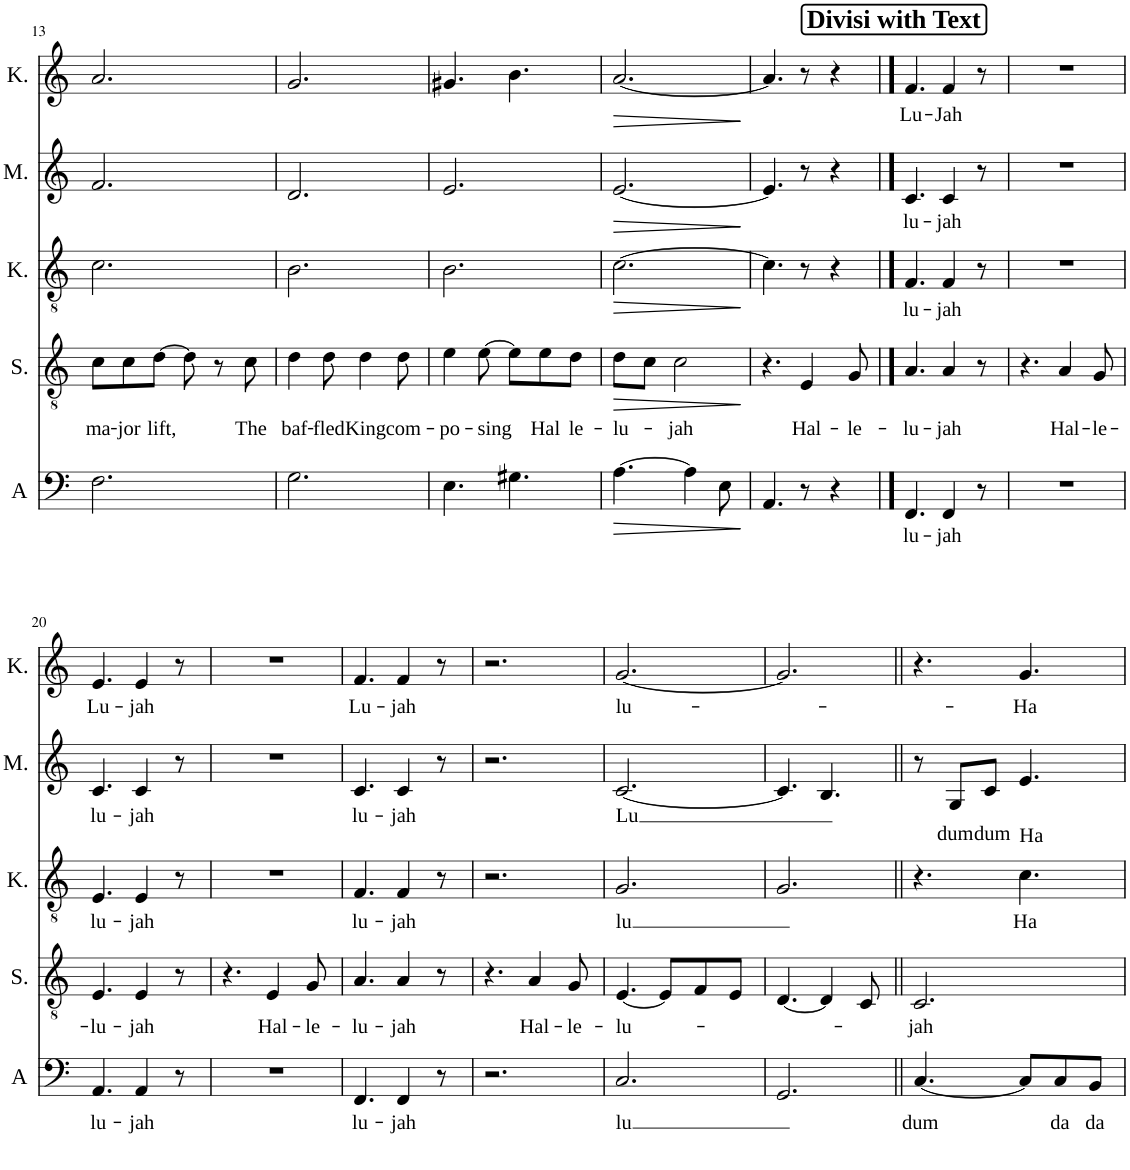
**kern	**text	**dynam	**kern	**text	**dynam	**kern	**text	**dynam	**kern	**text	**dynam	**kern	**text	**dynam
*part5	*part5	*part5	*part4	*part4	*part4	*part3	*part3	*part3	*part2	*part2	*part2	*part1	*part1	*part1
*staff5	*staff5	*staff5	*staff4	*staff4	*staff4	*staff3	*staff3	*staff3	*staff2	*staff2	*staff2	*staff1	*staff1	*staff1
*I"Avi	*	*	*I"Scott	*	*	*I"Kevin	*	*	*I"Mitch	*	*	*I"Kirstie	*	*
*I'A	*	*	*I'S.	*	*	*I'K.	*	*	*I'M.	*	*	*I'K.	*	*
!!LO:PB:g=z
*clefF4	*	*	*clefGv2	*	*	*clefGv2	*	*	*clefG2	*	*	*clefG2	*	*
*k[]	*	*	*k[]	*	*	*k[]	*	*	*k[]	*	*	*k[]	*	*
*M6/8	*	*	*M6/8	*	*	*M6/8	*	*	*M6/8	*	*	*M6/8	*	*
=13	=13	=13	=13	=13	=13	=13	=13	=13	=13	=13	=13	=13	=13	=13
!	!	!	!	!LO:LY:b	!	!	!	!	!	!	!	!	!	!
2.F\	.	.	8c\L	ma-	.	2.c\	.	.	2.f/	.	.	2.a/	.	.
!	!	!	!	!LO:LY:b	!	!	!	!	!	!	!	!	!	!
.	.	.	8c\	-jor	.	.	.	.	.	.	.	.	.	.
!	!	!	!	!LO:LY:b	!	!	!	!	!	!	!	!	!	!
.	.	.	[8d\J	lift,	.	.	.	.	.	.	.	.	.	.
.	.	.	8d\]	.	.	.	.	.	.	.	.	.	.	.
.	.	.	8r	.	.	.	.	.	.	.	.	.	.	.
!	!	!	!	!LO:LY:b	!	!	!	!	!	!	!	!	!	!
.	.	.	8c\	The	.	.	.	.	.	.	.	.	.	.
=14	=14	=14	=14	=14	=14	=14	=14	=14	=14	=14	=14	=14	=14	=14
!	!	!	!	!LO:LY:b	!	!	!	!	!	!	!	!	!	!
2.G\	.	.	4d\	baf-	.	2.B\	.	.	2.d/	.	.	2.g/	.	.
!	!	!	!	!LO:LY:b	!	!	!	!	!	!	!	!	!	!
.	.	.	8d\	-fled	.	.	.	.	.	.	.	.	.	.
!	!	!	!	!LO:LY:b	!	!	!	!	!	!	!	!	!	!
.	.	.	4d\	King	.	.	.	.	.	.	.	.	.	.
!	!	!	!	!LO:LY:b	!	!	!	!	!	!	!	!	!	!
.	.	.	8d\	com-	.	.	.	.	.	.	.	.	.	.
=15	=15	=15	=15	=15	=15	=15	=15	=15	=15	=15	=15	=15	=15	=15
!	!	!	!	!LO:LY:b	!	!	!	!	!	!	!	!	!	!
4.E\	.	.	4e\	-po-	.	2.B\	.	.	2.e/	.	.	4.g#X/	.	.
!	!	!	!	!LO:LY:b	!	!	!	!	!	!	!	!	!	!
.	.	.	[8e\	-sing	.	.	.	.	.	.	.	.	.	.
4.G#X\	.	.	8e\L]	.	.	.	.	.	.	.	.	4.b\	.	.
!	!	!	!	!LO:LY:b	!	!	!	!	!	!	!	!	!	!
.	.	.	8e\	Hal	.	.	.	.	.	.	.	.	.	.
!	!	!	!	!LO:LY:b	!	!	!	!	!	!	!	!	!	!
.	.	.	8d\J	-le-	.	.	.	.	.	.	.	.	.	.
=16	=16	=16	=16	=16	=16	=16	=16	=16	=16	=16	=16	=16	=16	=16
!	!	!LO:HP:b	!	!LO:LY:b	!LO:HP:b	!	!	!LO:HP:b	!	!	!LO:HP:b	!	!	!LO:HP:b
[4.A\	.	>	8d\L	-lu-	>	[2.c\	.	>	[2.e/	.	>	[2.a/	.	>
.	.	.	8c\J	.	.	.	.	.	.	.	.	.	.	.
!	!	!	!	!LO:LY:b	!	!	!	!	!	!	!	!	!	!
.	.	.	2c\	-jah	.	.	.	.	.	.	.	.	.	.
4A\]	.	.	.	.	.	.	.	.	.	.	.	.	.	.
8E\	.	.	.	.	.	.	.	.	.	.	.	.	.	.
.	.	]	.	.	]	.	.	]	.	.	]	.	.	]
=17	=17	=17	=17	=17	=17	=17	=17	=17	=17	=17	=17	=17	=17	=17
4.AA/	.	.	4.r	.	.	4.c\]	.	.	4.e/]	.	.	4.a/]	.	.
!	!	!	!	!LO:LY:b	!	!	!	!	!	!	!	!	!	!
8r	.	.	4E/	Hal-	.	8r	.	.	8r	.	.	8r	.	.
4r	.	.	.	.	.	4r	.	.	4r	.	.	4r	.	.
!	!	!	!	!LO:LY:b	!	!	!	!	!	!	!	!	!	!
.	.	.	8G/	-le-	.	.	.	.	.	.	.	.	.	.
!!LO:REH:place=s1:a:B:cj:fs=14:t=Divisi with Text
==18	==18	==18	==18	==18	==18	==18	==18	==18	==18	==18	==18	==18	==18	==18
!	!LO:LY:b	!	!	!LO:LY:b	!	!	!LO:LY:b	!	!	!LO:LY:b	!	!	!LO:LY:b	!
4.FF/	lu-	.	4.A/	-lu-	.	4.F/	lu-	.	4.c/	lu-	.	4.f/	Lu-	.
!	!LO:LY:b	!	!	!LO:LY:b	!	!	!LO:LY:b	!	!	!LO:LY:b	!	!	!LO:LY:b	!
4FF/	-jah	.	4A/	-jah	.	4F/	-jah	.	4c/	-jah	.	4f/	-Jah	.
8r	.	.	8r	.	.	8r	.	.	8r	.	.	8r	.	.
=19	=19	=19	=19	=19	=19	=19	=19	=19	=19	=19	=19	=19	=19	=19
2.r	.	.	4.r	.	.	2.r	.	.	2.r	.	.	2.r	.	.
!	!	!	!	!LO:LY:b	!	!	!	!	!	!	!	!	!	!
.	.	.	4A/	Hal-	.	.	.	.	.	.	.	.	.	.
!	!	!	!	!LO:LY:b	!	!	!	!	!	!	!	!	!	!
.	.	.	8G/	-le-	.	.	.	.	.	.	.	.	.	.
!!LO:LB:g=z
=20	=20	=20	=20	=20	=20	=20	=20	=20	=20	=20	=20	=20	=20	=20
!	!LO:LY:b	!	!	!LO:LY:b	!	!	!LO:LY:b	!	!	!LO:LY:b	!	!	!LO:LY:b	!
4.AA/	lu-	.	4.E/	-lu-	.	4.E/	lu-	.	4.c/	lu-	.	4.e/	Lu-	.
!	!LO:LY:b	!	!	!LO:LY:b	!	!	!LO:LY:b	!	!	!LO:LY:b	!	!	!LO:LY:b	!
4AA/	-jah	.	4E/	-jah	.	4E/	-jah	.	4c/	-jah	.	4e/	-jah	.
8r	.	.	8r	.	.	8r	.	.	8r	.	.	8r	.	.
=21	=21	=21	=21	=21	=21	=21	=21	=21	=21	=21	=21	=21	=21	=21
2.r	.	.	4.r	.	.	2.r	.	.	2.r	.	.	2.r	.	.
!	!	!	!	!LO:LY:b	!	!	!	!	!	!	!	!	!	!
.	.	.	4E/	Hal-	.	.	.	.	.	.	.	.	.	.
!	!	!	!	!LO:LY:b	!	!	!	!	!	!	!	!	!	!
.	.	.	8G/	-le-	.	.	.	.	.	.	.	.	.	.
=22	=22	=22	=22	=22	=22	=22	=22	=22	=22	=22	=22	=22	=22	=22
!	!LO:LY:b	!	!	!LO:LY:b	!	!	!LO:LY:b	!	!	!LO:LY:b	!	!	!LO:LY:b	!
4.FF/	lu-	.	4.A/	-lu-	.	4.F/	lu-	.	4.c/	lu-	.	4.f/	Lu-	.
!	!LO:LY:b	!	!	!LO:LY:b	!	!	!LO:LY:b	!	!	!LO:LY:b	!	!	!LO:LY:b	!
4FF/	-jah	.	4A/	-jah	.	4F/	-jah	.	4c/	-jah	.	4f/	-jah	.
8r	.	.	8r	.	.	8r	.	.	8r	.	.	8r	.	.
=23	=23	=23	=23	=23	=23	=23	=23	=23	=23	=23	=23	=23	=23	=23
2.r	.	.	4.r	.	.	2.r	.	.	2.r	.	.	2.r	.	.
!	!	!	!	!LO:LY:b	!	!	!	!	!	!	!	!	!	!
.	.	.	4A/	Hal-	.	.	.	.	.	.	.	.	.	.
!	!	!	!	!LO:LY:b	!	!	!	!	!	!	!	!	!	!
.	.	.	8G/	-le-	.	.	.	.	.	.	.	.	.	.
=24	=24	=24	=24	=24	=24	=24	=24	=24	=24	=24	=24	=24	=24	=24
!	!LO:LY:b	!	!	!LO:LY:b	!	!	!LO:LY:b	!	!	!LO:LY:b	!	!	!LO:LY:b	!
2.C/	lu	.	[4.E/	-lu-	.	2.G/	lu	.	[2.c/	Lu	.	[2.g/	lu-	.
.	.	.	8E/L]	.	.	.	.	.	.	.	.	.	.	.
.	.	.	8F/	.	.	.	.	.	.	.	.	.	.	.
.	.	.	8E/J	.	.	.	.	.	.	.	.	.	.	.
=25	=25	=25	=25	=25	=25	=25	=25	=25	=25	=25	=25	=25	=25	=25
2.GG/	.	.	[4.D/	.	.	2.G/	.	.	4.c/]	.	.	2.g/]	.	.
.	.	.	4D/]	.	.	.	.	.	4.B/	.	.	.	.	.
.	.	.	8C/	.	.	.	.	.	.	.	.	.	.	.
=26||	=26||	=26||	=26||	=26||	=26||	=26||	=26||	=26||	=26||	=26||	=26||	=26||	=26||	=26||
!	!LO:LY:b	!	!	!LO:LY:b	!	!	!	!	!	!	!	!	!	!
[4.C/	dum	.	2.C/	-jah	.	4.r	.	.	8r	.	.	4.r	.	.
!	!	!	!	!	!	!	!	!	!	!LO:LY:b	!	!	!	!
.	.	.	.	.	.	.	.	.	8G/L	dum	.	.	.	.
!	!	!	!	!	!	!	!	!	!	!LO:LY:b	!	!	!	!
.	.	.	.	.	.	.	.	.	8c/J	dum	.	.	.	.
!	!	!	!	!	!	!	!LO:LY:b	!	!	!LO:LY:b	!	!	!LO:LY:b	!
8C/L]	.	.	.	.	.	4.c\	Ha	.	4.e/	Ha	.	4.g/	-Ha	.
!	!LO:LY:b	!	!	!	!	!	!	!	!	!	!	!	!	!
8C/	da	.	.	.	.	.	.	.	.	.	.	.	.	.
!	!LO:LY:b	!	!	!	!	!	!	!	!	!	!	!	!	!
8BB/J	da	.	.	.	.	.	.	.	.	.	.	.	.	.
=	=	=	=	=	=	=	=	=	=	=	=	=	=	=
*-	*-	*-	*-	*-	*-	*-	*-	*-	*-	*-	*-	*-	*-	*-
